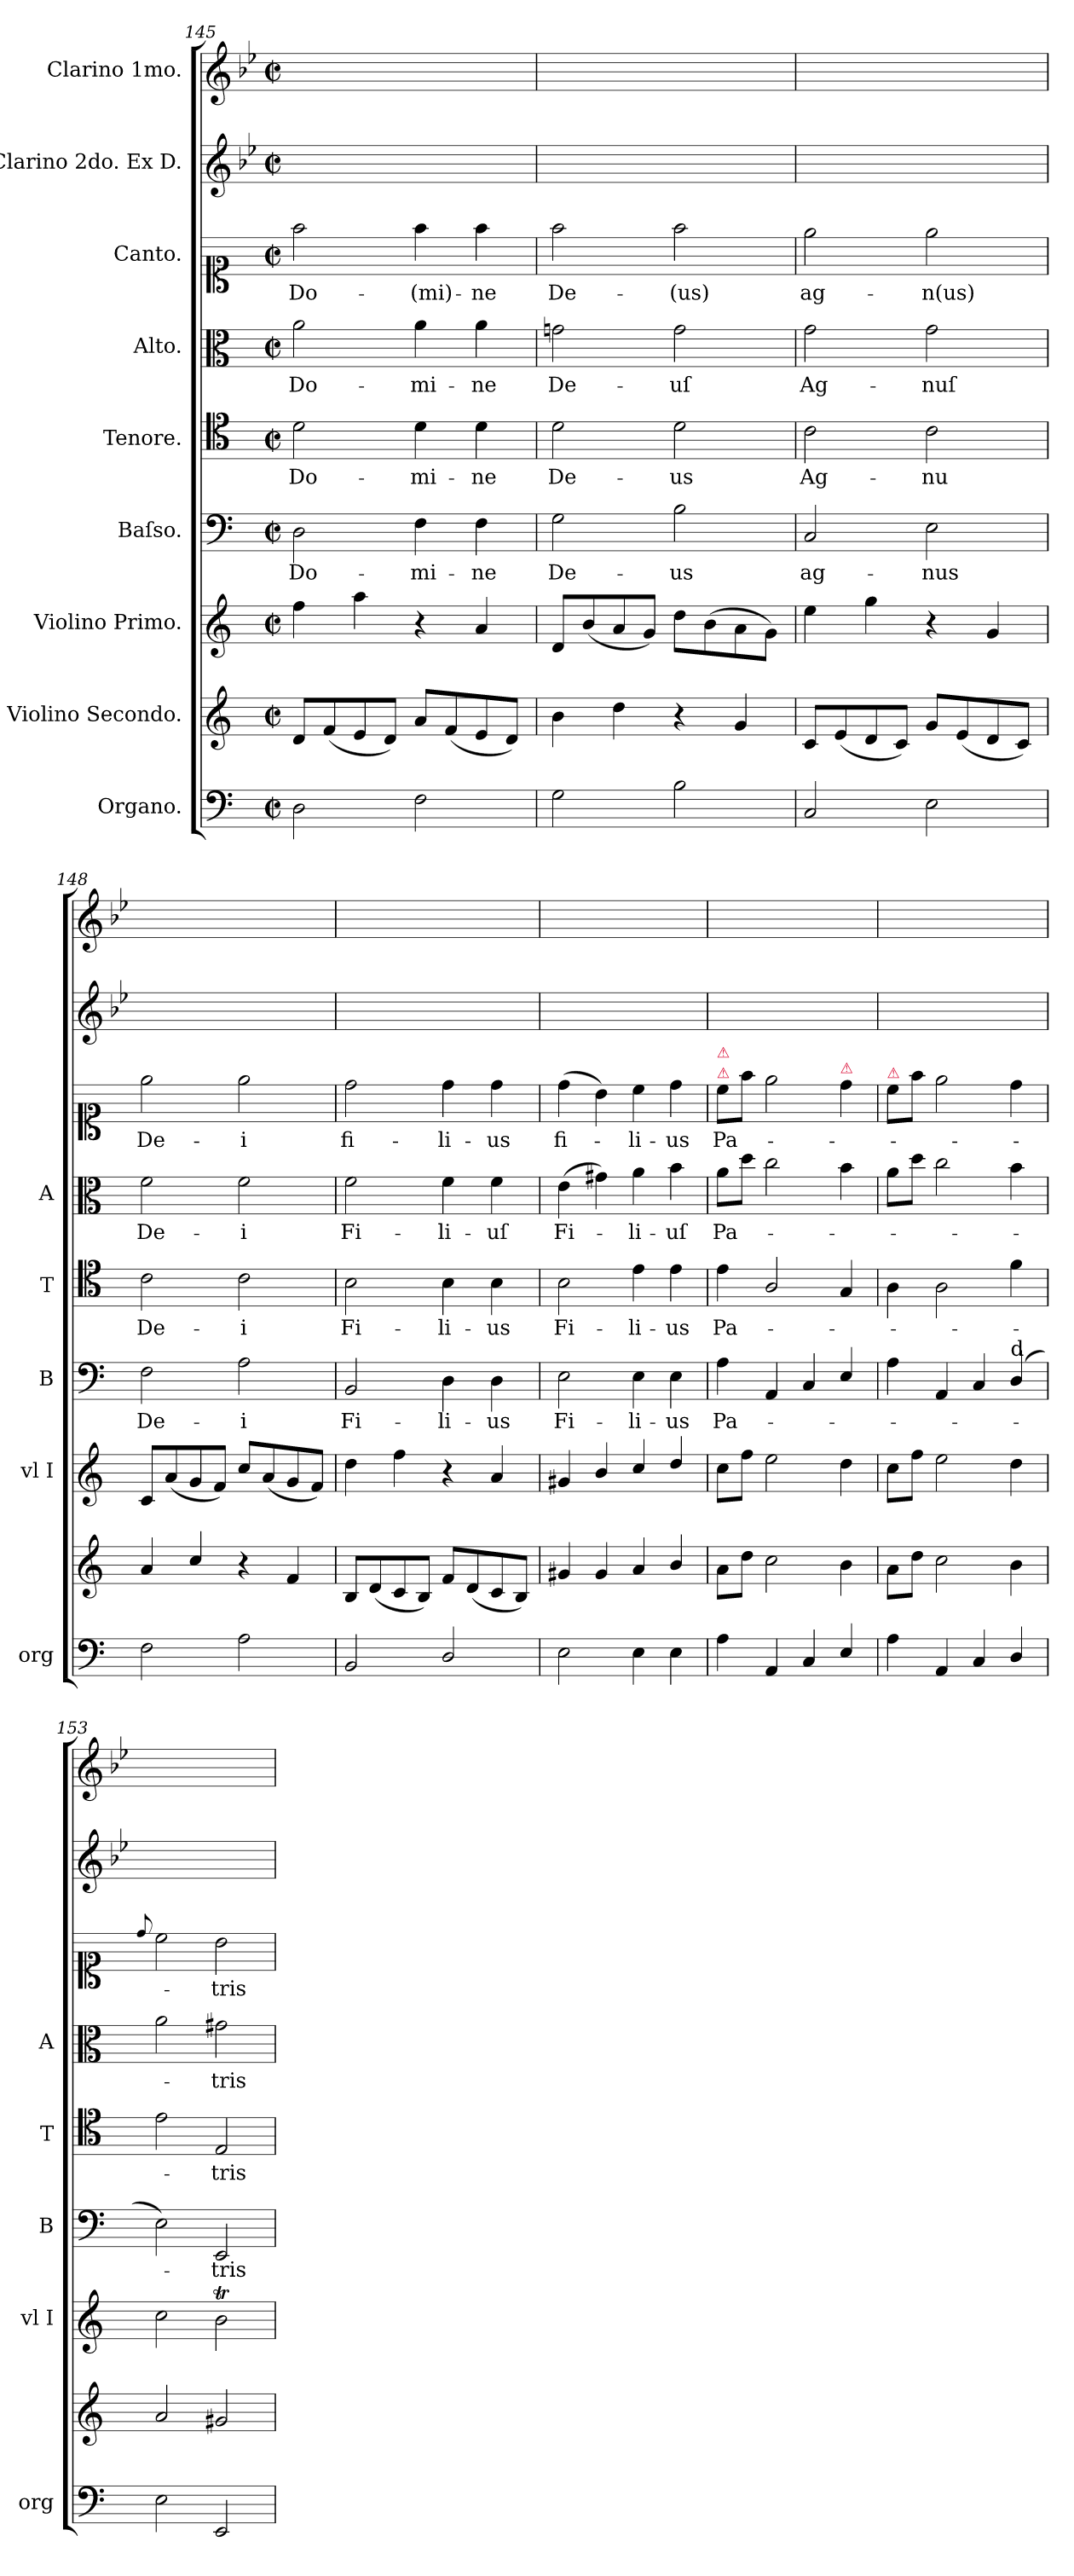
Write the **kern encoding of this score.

**kern	**kern	**kern	**kern	**text	**kern	**text	**kern	**text	**kern	**text	**kern	**kern
*part9	*part8	*part7	*part6	*part6	*part5	*part5	*part4	*part4	*part3	*part3	*part2	*part1
*staff9	*staff8	*staff7	*staff6	*staff6	*staff5	*staff5	*staff4	*staff4	*staff3	*staff3	*staff2	*staff1
*I"Organo.	*I"Violino Secondo.	*I"Violino Primo.	*I"Baſso.	*	*I"Tenore.	*	*I"Alto.	*	*I"Canto.	*	*I"Clarino 2do. Ex D.	*I"Clarino 1mo.
*I'org	*	*I'vl I	*I'B	*	*I'T	*	*I'A	*	*	*	*	*
*clefF4	*clefG2	*clefG2	*clefF4	*	*clefC4	*	*clefC3	*	*clefC1	*	*clefG2	*clefG2
*	*	*	*	*	*	*	*	*	*	*	*ITrd-1c-2	*ITrd-1c-2
*k[]	*k[]	*k[]	*k[]	*	*k[]	*	*k[]	*	*k[]	*	*k[]	*k[]
*M2/2	*M2/2	*M2/2	*M2/2	*	*M2/2	*	*M2/2	*	*M2/2	*	*M2/2	*M2/2
*met(c|)	*met(c|)	*met(c|)	*met(c|)	*	*met(c|)	*	*met(c|)	*	*met(c|)	*	*met(c|)	*met(c|)
=145	=145	=145	=145	=145	=145	=145	=145	=145	=145	=145	=145	=145
2D\	8d/L	4ff\	2D\	Do-	2d\	Do-	2a\	Do-	2ff\	Do-	1ryy	1ryy
.	(<8f/	.	.	.	.	.	.	.	.	.	.	.
.	8e/	4aa\	.	.	.	.	.	.	.	.	.	.
.	8d/J)	.	.	.	.	.	.	.	.	.	.	.
2F\	8a/L	4r	4F\	-mi-	4d\	-mi-	4a\	-mi-	4ff\	-(mi)-	.	.
.	(<8f/	.	.	.	.	.	.	.	.	.	.	.
.	8e/	4a/	4F\	-ne	4d\	-ne	4a\	-ne	4ff\	-ne	.	.
.	8d/J)	.	.	.	.	.	.	.	.	.	.	.
=146	=146	=146	=146	=146	=146	=146	=146	=146	=146	=146	=146	=146
2G\	4b\	8d/L	2G\	De-	2d\	De-	2gn\	De-	2ff\	De-	1ryy	1ryy
.	.	(<8b/	.	.	.	.	.	.	.	.	.	.
.	4dd\	8a/	.	.	.	.	.	.	.	.	.	.
.	.	8g/J)	.	.	.	.	.	.	.	.	.	.
2B\	4r	8dd\L	2B\	-us	2d\	-us	2g\	-uſ	2ff\	-(us)	.	.
.	.	(>8b\	.	.	.	.	.	.	.	.	.	.
.	4g/	8a\	.	.	.	.	.	.	.	.	.	.
.	.	8g\J)	.	.	.	.	.	.	.	.	.	.
=147	=147	=147	=147	=147	=147	=147	=147	=147	=147	=147	=147	=147
2C/	8c/L	4ee\	2C/	ag-	2c\	Ag-	2g\	Ag-	2ee\	ag-	1ryy	1ryy
.	(<8e/	.	.	.	.	.	.	.	.	.	.	.
.	8d/	4gg\	.	.	.	.	.	.	.	.	.	.
.	8c/J)	.	.	.	.	.	.	.	.	.	.	.
2E\	8g/L	4r	2E\	-nus	2c\	-nu	2g\	-nuſ	2ee\	-n(us)	.	.
.	(<8e/	.	.	.	.	.	.	.	.	.	.	.
.	8d/	4g/	.	.	.	.	.	.	.	.	.	.
.	8c/J)	.	.	.	.	.	.	.	.	.	.	.
=148	=148	=148	=148	=148	=148	=148	=148	=148	=148	=148	=148	=148
2F\	4a/	8c/L	2F\	De-	2c\	De-	2f\	De-	2ee\	De-	1ryy	1ryy
.	.	(<8a/	.	.	.	.	.	.	.	.	.	.
.	4cc/	8g/	.	.	.	.	.	.	.	.	.	.
.	.	8f/J)	.	.	.	.	.	.	.	.	.	.
2A\	4r	8cc/L	2A\	-i	2c\	-i	2f\	-i	2ee\	-i	.	.
.	.	(<8a/	.	.	.	.	.	.	.	.	.	.
.	4f/	8g/	.	.	.	.	.	.	.	.	.	.
.	.	8f/J)	.	.	.	.	.	.	.	.	.	.
=149	=149	=149	=149	=149	=149	=149	=149	=149	=149	=149	=149	=149
2BB/	8B/L	4dd\	2BB/	Fi-	2B\	Fi-	2f\	Fi-	2dd\	fi-	1ryy	1ryy
.	(<8d/	.	.	.	.	.	.	.	.	.	.	.
.	8c/	4ff\	.	.	.	.	.	.	.	.	.	.
.	8B/J)	.	.	.	.	.	.	.	.	.	.	.
2D/	8f/L	4r	4D\	-li-	4B\	-li-	4f\	-li-	4dd\	-li-	.	.
.	(<8d/	.	.	.	.	.	.	.	.	.	.	.
.	8c/	4a/	4D\	-us	4B\	-us	4f\	-uſ	4dd\	-us	.	.
.	8B/J)	.	.	.	.	.	.	.	.	.	.	.
=150	=150	=150	=150	=150	=150	=150	=150	=150	=150	=150	=150	=150
2E\	4g#X/	4g#X/	2E\	Fi-	2B\	Fi-	(>4e\	Fi-	(>4dd\	fi-	1ryy	1ryy
.	4g#/	4b/	.	.	.	.	4g#X\)	.	4b\)	.	.	.
4E\	4a/	4cc/	4E\	-li-	4e\	-li-	4a\	-li-	4cc\	-li-	.	.
4E\	4b/	4dd/	4E\	-us	4e\	-us	4b\	-uſ	4dd\	-us	.	.
=151	=151	=151	=151	=151	=151	=151	=151	=151	=151	=151	=151	=151
!	!	!	!	!	!	!	!	!	!LO:TX:a:color=crimson:t=⚠	!	!	!
!	!	!	!	!	!	!	!	!	!LO:TX:a:color=crimson:t=⚠	!	!	!
4A\	8a\L	8cc\L	4A\	Pa-	4e\	Pa-	8a\L	Pa-	8cc\L	Pa-	1ryy	1ryy
.	8dd\J	8ff\J	.	.	.	.	8dd\J	.	8ff\J	.	.	.
4AA/	2cc\	2ee\	4AA/	.	2A/	.	2cc\	.	2ee\	.	.	.
4C/	.	.	4C/	.	.	.	.	.	.	.	.	.
!	!	!	!	!	!	!	!	!	!LO:TX:a:color=crimson:t=⚠	!	!	!
4E/	4b\	4dd\	4E/	.	4G/	.	4b\	.	4dd\	.	.	.
=152	=152	=152	=152	=152	=152	=152	=152	=152	=152	=152	=152	=152
!	!	!	!	!	!	!	!	!	!LO:TX:a:color=crimson:t=⚠	!	!	!
4A\	8a\L	8cc\L	4A\	.	4A\	.	8a\L	.	8cc\L	.	1ryy	1ryy
.	8dd\J	8ff\J	.	.	.	.	8dd\J	.	8ff\J	.	.	.
4AA/	2cc\	2ee\	4AA/	.	2A\	.	2cc\	.	2ee\	.	.	.
4C/	.	.	4C/	.	.	.	.	.	.	.	.	.
!	!	!	!LO:TX:a:t=d	!	!	!	!	!	!	!	!	!
4D/	4b\	4dd\	(>4D/	.	4f\	.	4b\	.	4dd\	.	.	.
=153	=153	=153	=153	=153	=153	=153	=153	=153	=153	=153	=153	=153
.	.	.	.	.	.	.	.	.	8qqdd/	.	.	.
2E\	2a/	2cc\	2E\)	.	2e\	.	2a\	.	2cc\	.	1ryy	1ryy
2EE/	2g#X/	2bt\	2EE/	-tris	2E/	-tris	2g#X\	-tris	2b\	-tris	.	.
=	=	=	=	=	=	=	=	=	=	=	=	=
*-	*-	*-	*-	*-	*-	*-	*-	*-	*-	*-	*-	*-
